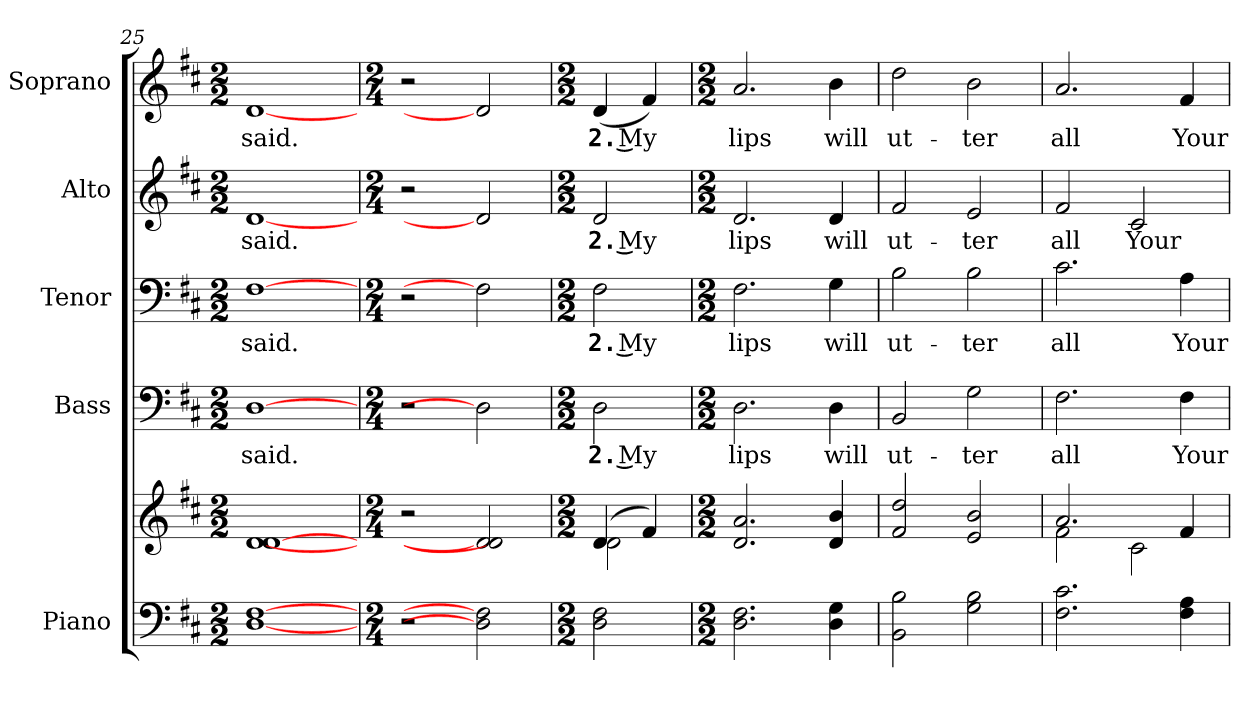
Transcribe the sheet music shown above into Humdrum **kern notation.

**kern	**kern	**kern	**text	**kern	**text	**kern	**text	**kern	**text
*part5	*part5	*part4	*part4	*part3	*part3	*part2	*part2	*part1	*part1
*staff6	*staff5	*staff4	*staff4	*staff3	*staff3	*staff2	*staff2	*staff1	*staff1
*I"Piano	*	*I"Bass	*	*I"Tenor	*	*I"Alto	*	*I"Soprano	*
*I'Pno.	*	*I'B.	*	*I'T.	*	*I'A.	*	*I'S.	*
!!LO:PB:g=z
*clefF4	*clefG2	*clefF4	*	*clefF4	*	*clefG2	*	*clefG2	*
*k[f#c#]	*k[f#c#]	*k[f#c#]	*	*k[f#c#]	*	*k[f#c#]	*	*k[f#c#]	*
*D:	*D:	*D:	*	*D:	*	*D:	*	*D:	*
*M2/2	*M2/2	*M2/2	*	*M2/2	*	*M2/2	*	*M2/2	*
=25	=25	=25	=25	=25	=25	=25	=25	=25	=25
!	!	!	!LO:LY:b:color=#000000	!	!	!	!	!	!
!	!	!	!	!	!LO:LY:b:color=#000000	!	!	!	!
!	!	!	!	!	!	!	!LO:LY:b:color=#000000	!	!
!	!	!	!	!	!	!	!	!	!LO:LY:b:color=#000000
[1Di [1F#i	[1di [1di	[1Di	said.	[1F#i	said.	[1di	said.	[1di	said.
=26	=26	=26	=26	=26	=26	=26	=26	=26	=26
*M2/4	*M2/4	*M2/4	*	*M2/4	*	*M2/4	*	*M2/4	*
2r	2r	2r	.	2r	.	2r	.	2r	.
2Di] 2F#i]	2di] 2di]	2Di]	.	2F#i]	.	2di]	.	2di]	.
=27	=27	=27	=27	=27	=27	=27	=27	=27	=27
*M2/2	*M2/2	*M2/2	*	*M2/2	*	*M2/2	*	*M2/2	*
*	*^	*	*	*	*	*	*	*	*
!	!	!	!	!LO:LY:b:color=#000000	!	!	!	!	!	!
!	!	!	!	!	!	!LO:LY:b:color=#000000	!	!	!	!
!	!	!	!	!	!	!	!	!LO:LY:b:color=#000000	!	!
!	!	!	!	!	!	!	!	!	!	!LO:LY:b:color=#000000
2Di\ 2F#i	(4di/	2di\	2Di\	2. My	2F#i\	2. My	2di/	2. My	(4di/	2. My
.	4f#i/)	.	.	.	.	.	.	.	4f#i/)	.
*	*v	*v	*	*	*	*	*	*	*	*
=28	=28	=28	=28	=28	=28	=28	=28	=28	=28
*M2/2	*M2/2	*M2/2	*	*M2/2	*	*M2/2	*	*M2/2	*
!	!	!	!LO:LY:b:color=#000000	!	!	!	!	!	!
!	!	!	!	!	!LO:LY:b:color=#000000	!	!	!	!
!	!	!	!	!	!	!	!LO:LY:b:color=#000000	!	!
!	!	!	!	!	!	!	!	!	!LO:LY:b:color=#000000
2.Di\ 2.F#i	2.di/ 2.ai	2.Di\	lips	2.F#i\	lips	2.di/	lips	2.ai/	lips
!	!	!	!LO:LY:b:color=#000000	!	!	!	!	!	!
!	!	!	!	!	!LO:LY:b:color=#000000	!	!	!	!
!	!	!	!	!	!	!	!LO:LY:b:color=#000000	!	!
!	!	!	!	!	!	!	!	!	!LO:LY:b:color=#000000
4Di\ 4Gi	4di/ 4bi	4Di\	will	4Gi\	will	4di/	will	4bi\	will
=29	=29	=29	=29	=29	=29	=29	=29	=29	=29
!	!	!	!LO:LY:b:color=#000000	!	!	!	!	!	!
!	!	!	!	!	!LO:LY:b:color=#000000	!	!	!	!
!	!	!	!	!	!	!	!LO:LY:b:color=#000000	!	!
!	!	!	!	!	!	!	!	!	!LO:LY:b:color=#000000
2BBi\ 2Bi	2f#i/ 2ddi	2BBi/	ut-	2Bi\	ut-	2f#i/	ut-	2ddi\	ut-
!	!	!	!LO:LY:b:color=#000000	!	!	!	!	!	!
!	!	!	!	!	!LO:LY:b:color=#000000	!	!	!	!
!	!	!	!	!	!	!	!LO:LY:b:color=#000000	!	!
!	!	!	!	!	!	!	!	!	!LO:LY:b:color=#000000
2Gi\ 2Bi	2ei/ 2bi	2Gi\	-ter	2Bi\	-ter	2ei/	-ter	2bi\	-ter
=30	=30	=30	=30	=30	=30	=30	=30	=30	=30
*	*^	*	*	*	*	*	*	*	*
!	!	!	!	!LO:LY:b:color=#000000	!	!	!	!	!	!
!	!	!	!	!	!	!LO:LY:b:color=#000000	!	!	!	!
!	!	!	!	!	!	!	!	!LO:LY:b:color=#000000	!	!
!	!	!	!	!	!	!	!	!	!	!LO:LY:b:color=#000000
2.F#i\ 2.c#i	2.ai/	2f#i\	2.F#i\	all	2.c#i\	all	2f#i/	all	2.ai/	all
!	!	!	!	!	!	!	!	!LO:LY:b:color=#000000	!	!
.	.	2c#i\	.	.	.	.	2c#i/	Your	.	.
!	!	!	!	!LO:LY:b:color=#000000	!	!	!	!	!	!
!	!	!	!	!	!	!LO:LY:b:color=#000000	!	!	!	!
!	!	!	!	!	!	!	!	!	!	!LO:LY:b:color=#000000
4F#i\ 4Ai	4f#i/	.	4F#i\	Your	4Ai\	Your	.	.	4f#i/	Your
*	*v	*v	*	*	*	*	*	*	*	*
=	=	=	=	=	=	=	=	=	=
*-	*-	*-	*-	*-	*-	*-	*-	*-	*-
